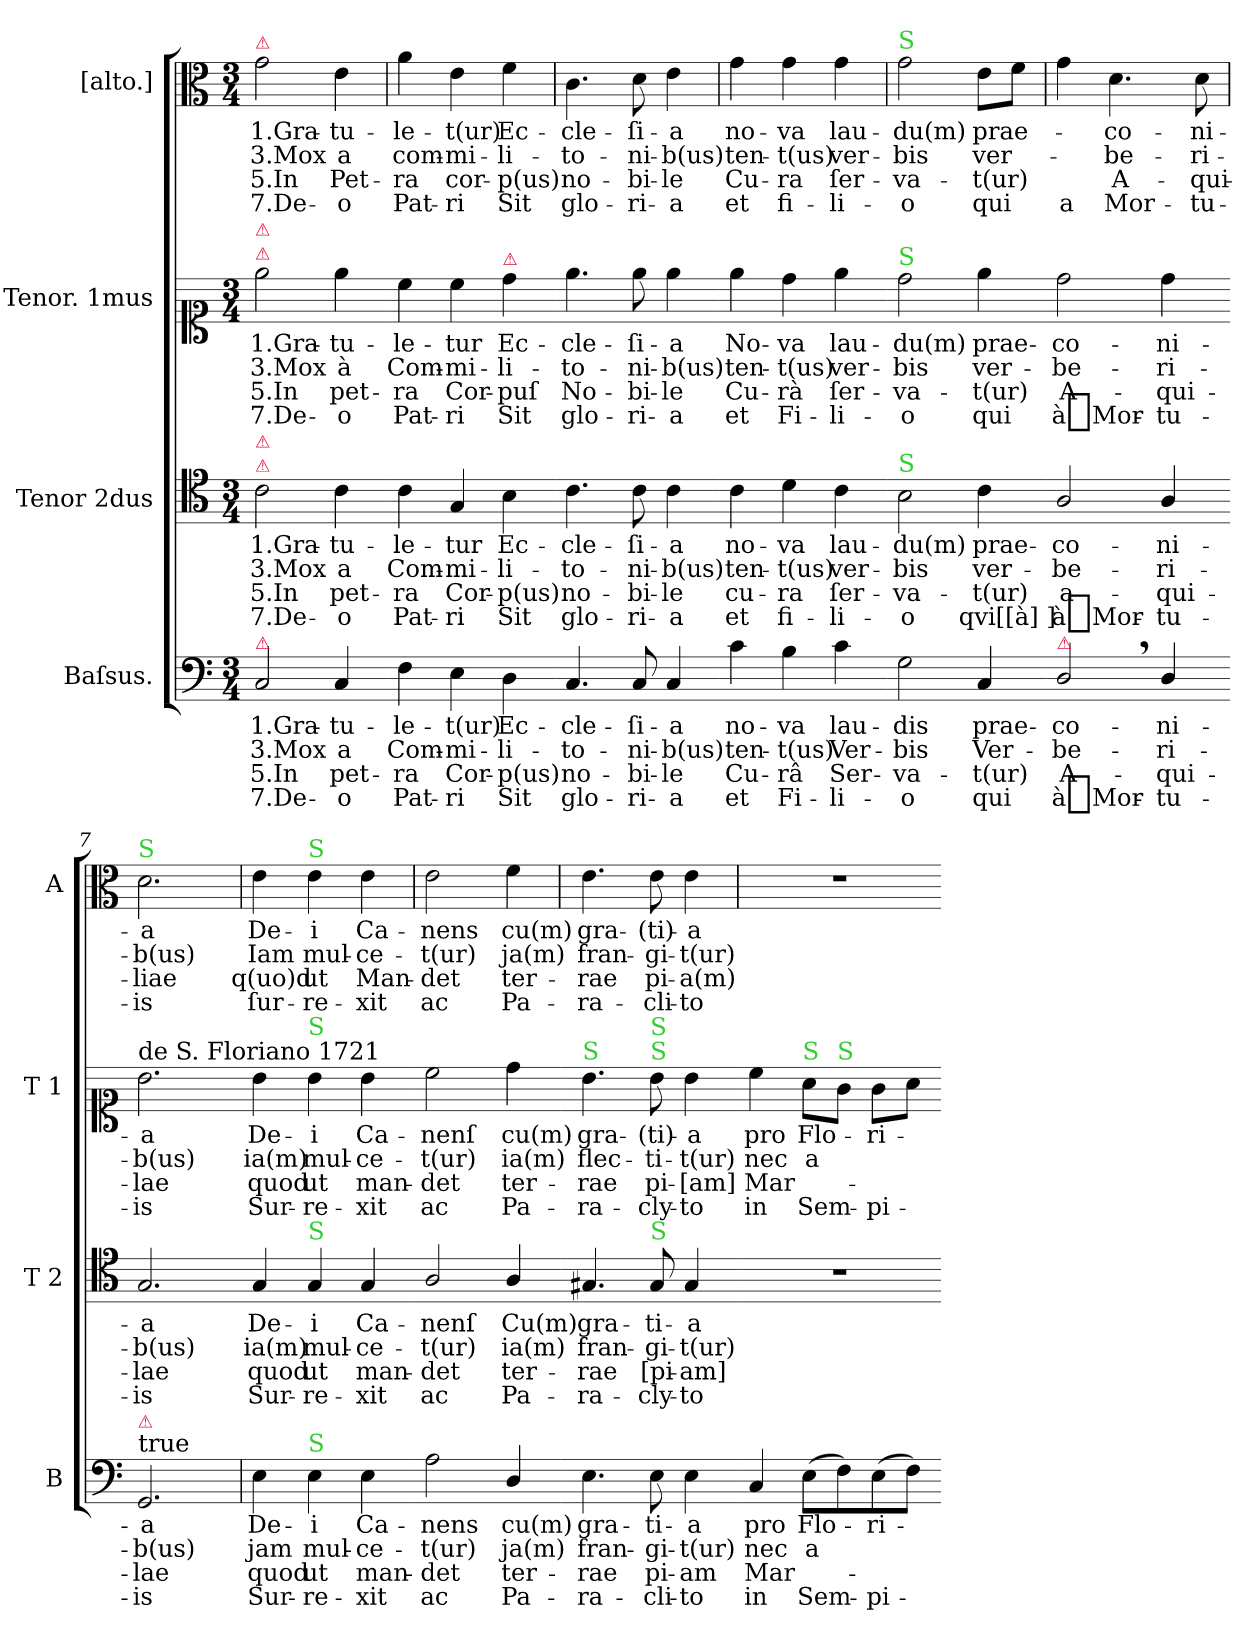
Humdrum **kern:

**kern	**text	**text	**text	**text	**kern	**text	**text	**text	**text	**kern	**text	**text	**text	**text	**kern	**text	**text	**text	**text
*part4	*part4	*part4	*part4	*part4	*part3	*part3	*part3	*part3	*part3	*part2	*part2	*part2	*part2	*part2	*part1	*part1	*part1	*part1	*part1
*staff4	*staff4	*staff4	*staff4	*staff4	*staff3	*staff3	*staff3	*staff3	*staff3	*staff2	*staff2	*staff2	*staff2	*staff2	*staff1	*staff1	*staff1	*staff1	*staff1
*I"Baſsus.	*	*	*	*	*I"Tenor 2dus	*	*	*	*	*I"Tenor. 1mus	*	*	*	*	*I"[alto.]	*	*	*	*
*I'B	*	*	*	*	*I'T 2	*	*	*	*	*I'T 1	*	*	*	*	*I'A	*	*	*	*
*clefF4	*	*	*	*	*clefC4	*	*	*	*	*clefC1	*	*	*	*	*clefC3	*	*	*	*
*k[]	*	*	*	*	*k[]	*	*	*	*	*k[]	*	*	*	*	*k[]	*	*	*	*
*M3/4	*	*	*	*	*M3/4	*	*	*	*	*M3/4	*	*	*	*	*M3/4	*	*	*	*
=1	=1	=1	=1	=1	=1	=1	=1	=1	=1	=1	=1	=1	=1	=1	=1	=1	=1	=1	=1
!	!	!	!	!	!	!	!	!	!	!	!	!	!	!	!LO:TX:a:color=crimson:t=⚠	!	!	!	!
!	!	!	!	!	!	!	!	!	!	!LO:TX:a:color=crimson:t=⚠	!	!	!	!	!	!	!	!	!
!	!	!	!	!	!	!	!	!	!	!LO:TX:a:color=crimson:t=⚠	!	!	!	!	!	!	!	!	!
!	!	!	!	!	!LO:TX:a:color=crimson:t=⚠	!	!	!	!	!	!	!	!	!	!	!	!	!	!
!	!	!	!	!	!LO:TX:a:color=crimson:t=⚠	!	!	!	!	!	!	!	!	!	!	!	!	!	!
!LO:TX:a:color=crimson:t=⚠	!	!	!	!	!	!	!	!	!	!	!	!	!	!	!	!	!	!	!
2C/	1.Gra-	3.Mox	5.In	7.De-	2c\	1.Gra-	3.Mox	5.In	7.De-	2ee\	1.Gra-	3.Mox	5.In	7.De-	2g\	1.Gra-	3.Mox	5.In	7.De-
4C/	-tu-	a	pet-	-o	4c\	-tu-	a	pet-	-o	4ee\	-tu-	à	pet-	-o	4e\	-tu-	a	Pet-	-o
=2-	=2	=2	=2	=2	=2-	=2	=2	=2	=2	=2-	=2	=2	=2	=2	=2	=2	=2	=2	=2
4F\	-le-	Com-	-ra	Pat-	4c\	-le-	Com-	-ra	Pat-	4cc\	-le-	Com-	-ra	Pat-	4a\	-le-	com-	-ra	Pat-
4E\	-t(ur)	-mi-	Cor-	-ri	4G/	-tur	-mi-	Cor-	-ri	4cc\	-tur	-mi-	Cor-	-ri	4e\	-t(ur)	-mi-	cor-	-ri
!	!	!	!	!	!	!	!	!	!	!LO:TX:a:color=crimson:t=⚠	!	!	!	!	!	!	!	!	!
4D\	Ec-	-li-	-p(us)	Sit	4B\	Ec-	-li-	-p(us)	Sit	4dd\	Ec-	-li-	-puſ	Sit	4f\	Ec-	-li-	-p(us)	Sit
=3-	=3	=3	=3	=3	=3-	=3	=3	=3	=3	=3-	=3	=3	=3	=3	=3	=3	=3	=3	=3
4.C/	-cle-	-to-	no-	glo-	4.c\	-cle-	-to-	no-	glo-	4.ee\	-cle-	-to-	No-	glo-	4.c\	-cle-	-to-	no-	glo-
8C/	-ſi-	-ni-	-bi-	-ri-	8c\	-ſi-	-ni-	-bi-	-ri-	8ee\	-ſi-	-ni-	-bi-	-ri-	8d\	-ſi-	-ni-	-bi-	-ri-
4C/	-a	-b(us)	-le	-a	4c\	-a	-b(us)	-le	-a	4ee\	-a	-b(us)	-le	-a	4e\	-a	-b(us)	-le	-a
=4-	=4	=4	=4	=4	=4-	=4	=4	=4	=4	=4-	=4	=4	=4	=4	=4	=4	=4	=4	=4
4c\	no-	ten-	Cu-	et	4c\	no-	ten-	cu-	et	4ee\	No-	ten-	Cu-	et	4g\	no-	ten-	Cu-	et
4B\	-va	-t(us)	-râ	Fi-	4d\	-va	-t(us)	-ra	fi-	4dd\	-va	-t(us)	-rà	Fi-	4g\	-va	-t(us)	-ra	fi-
4c\	lau-	Ver-	Ser-	-li-	4c\	lau-	ver-	ſer-	-li-	4ee\	lau-	ver-	ſer-	-li-	4g\	lau-	ver-	ſer-	-li-
=5-	=5	=5	=5	=5	=5-	=5	=5	=5	=5	=5-	=5	=5	=5	=5	=5	=5	=5	=5	=5
!	!	!	!	!	!	!	!	!	!	!	!	!	!	!	!LO:TX:a:color=limegreen:t=S	!	!	!	!
!	!	!	!	!	!	!	!	!	!	!LO:TX:a:color=limegreen:t=S	!	!	!	!	!	!	!	!	!
!	!	!	!	!	!LO:TX:a:color=limegreen:t=S	!	!	!	!	!	!	!	!	!	!	!	!	!	!
2G\	-dis	-bis	-va-	-o	2B\	-du(m)	-bis	-va-	-o	2dd\	-du(m)	-bis	-va-	-o	2g\	-du(m)	-bis	-va-	-o
4C/	prae-	Ver-	-t(ur)	qui	4c\	prae-	ver-	-t(ur)	qvi[[à]]	4ee\	prae-	ver-	-t(ur)	qui	8e\L	prae-	ver-	-t(ur)	qui
.	.	.	.	.	.	.	.	.	.	.	.	.	.	.	8f\J	.	.	.	.
=6-	=6	=6	=6	=6	=6-	=6	=6	=6	=6	=6-	=6	=6	=6	=6	=6	=6	=6	=6	=6
!LO:TX:a:color=crimson:t=⚠	!	!	!	!	!	!	!	!	!	!	!	!	!	!	!	!	!	!	!
2D,/	-co-	-be-	A-	à_Mor-	2A/	-co-	-be-	a-	à_Mor-	2dd\	-co-	-be-	A-	à_Mor-	4g\	.	.	.	a
.	.	.	.	.	.	.	.	.	.	.	.	.	.	.	4.d\	-co-	-be-	A-	Mor-
4D/	-ni-	-ri-	-qui-	-tu-	4A/	-ni-	-ri-	-qui-	-tu-	4dd\	-ni-	-ri-	-qui-	-tu-	.	.	.	.	.
.	.	.	.	.	.	.	.	.	.	.	.	.	.	.	8d\	-ni-	-ri-	-qui-	-tu-
=7-	=7	=7	=7	=7	=7-	=7	=7	=7	=7	=7-	=7	=7	=7	=7	=7	=7	=7	=7	=7
!	!	!	!	!	!	!	!	!	!	!	!	!	!	!	!LO:TX:a:color=limegreen:t=S	!	!	!	!
!	!	!	!	!	!	!	!	!	!	!LO:TX:a:t=de S. Floriano 1721	!	!	!	!	!	!	!	!	!
!LO:TX:a:t=true	!	!	!	!	!	!	!	!	!	!	!	!	!	!	!	!	!	!	!
!LO:TX:a:color=crimson:t=⚠	!	!	!	!	!	!	!	!	!	!	!	!	!	!	!	!	!	!	!
2.GG/	-a	-b(us)	-lae	-is	2.G/	-a	-b(us)	-lae	-is	2.b\	-a	-b(us)	-lae	-is	2.d\	-a	-b(us)	-liae	-is
=8	=8	=8	=8	=8	=8-	=8	=8	=8	=8	=8-	=8	=8	=8	=8	=8	=8	=8	=8	=8
4E\	De-	jam	quod	Sur-	4G/	De-	ia(m)	quod	Sur-	4b\	De-	ia(m)	quod	Sur-	4e\	De-	Iam	q(uo)d	ſur-
!	!	!	!	!	!	!	!	!	!	!	!	!	!	!	!LO:TX:a:color=limegreen:t=S	!	!	!	!
!	!	!	!	!	!	!	!	!	!	!LO:TX:a:color=limegreen:t=S	!	!	!	!	!	!	!	!	!
!	!	!	!	!	!LO:TX:a:color=limegreen:t=S	!	!	!	!	!	!	!	!	!	!	!	!	!	!
!LO:TX:a:color=limegreen:t=S	!	!	!	!	!	!	!	!	!	!	!	!	!	!	!	!	!	!	!
4E\	-i	mul-	ut	-re-	4G/	-i	mul-	ut	-re-	4b\	-i	mul-	ut	-re-	4e\	-i	mul-	ut	-re-
4E\	Ca-	-ce-	man-	-xit	4G/	Ca-	-ce-	man-	-xit	4b\	Ca-	-ce-	man-	-xit	4e\	Ca-	-ce-	Man-	-xit
=9-	=9	=9	=9	=9	=9-	=9	=9	=9	=9	=9-	=9	=9	=9	=9	=9	=9	=9	=9	=9
2A\	-nens	-t(ur)	-det	ac	2A/	-nenſ	-t(ur)	-det	ac	2cc\	-nenſ	-t(ur)	-det	ac	2e\	-nens	-t(ur)	-det	ac
4D/	cu(m)	ja(m)	ter-	Pa-	4A/	Cu(m)	ia(m)	ter-	Pa-	4dd\	cu(m)	ia(m)	ter-	Pa-	4f\	cu(m)	ja(m)	ter-	Pa-
=10-	=10	=10	=10	=10	=10-	=10	=10	=10	=10	=10-	=10	=10	=10	=10	=10	=10	=10	=10	=10
!	!	!	!	!	!	!	!	!	!	!LO:TX:a:color=limegreen:t=S	!	!	!	!	!	!	!	!	!
4.E\	gra-	fran-	-rae	-ra-	4.G#X/	gra-	fran-	-rae	-ra-	4.b\	gra-	flec-	-rae	-ra-	4.e\	gra-	fran-	-rae	-ra-
!	!	!	!	!	!	!	!	!	!	!LO:TX:a:color=limegreen:t=S	!	!	!	!	!	!	!	!	!
!	!	!	!	!	!	!	!	!	!	!LO:TX:a:color=limegreen:t=S	!	!	!	!	!	!	!	!	!
!	!	!	!	!	!LO:TX:a:color=limegreen:t=S	!	!	!	!	!	!	!	!	!	!	!	!	!	!
8E\	-ti-	-gi-	pi-	-cli-	8G#/	-ti-	-gi-	[pi-	-cly-	8b\	-(ti)-	-ti-	pi-	-cly-	8e\	-(ti)-	-gi-	pi-	-cli-
4E\	-a	-t(ur)	-am	-to	4G#/	-a	-t(ur)	-am]	-to	4b\	-a	-t(ur)	-[am]	-to	4e\	-a	-t(ur)	-a(m)	-to
=11-	=11	=11	=11	=11	=11-	=11	=11	=11	=11	=11-	=11	=11	=11	=11	=11	=11	=11	=11	=11
4C/	pro	nec	Mar-	in	2.r	.	.	.	.	4cc\	pro	nec	Mar-	in	2.r	.	.	.	.
!	!	!	!	!	!	!	!	!	!	!LO:TX:a:color=limegreen:t=S	!	!	!	!	!	!	!	!	!
(8E\L	Flo-	a	.	Sem-	.	.	.	.	.	8a\L	Flo-	a	.	Sem-	.	.	.	.	.
!	!	!	!	!	!	!	!	!	!	!LO:TX:a:color=limegreen:t=S	!	!	!	!	!	!	!	!	!
8F\)	.	.	.	.	.	.	.	.	.	8g\J	.	.	.	.	.	.	.	.	.
(8E\	-ri-	.	.	-pi-	.	.	.	.	.	8g\L	-ri-	.	.	-pi-	.	.	.	.	.
8F\J)	.	.	.	.	.	.	.	.	.	8a\J	.	.	.	.	.	.	.	.	.
=-	=	=	=	=	=-	=	=	=	=	=-	=	=	=	=	=	=	=	=	=
*-	*-	*-	*-	*-	*-	*-	*-	*-	*-	*-	*-	*-	*-	*-	*-	*-	*-	*-	*-
